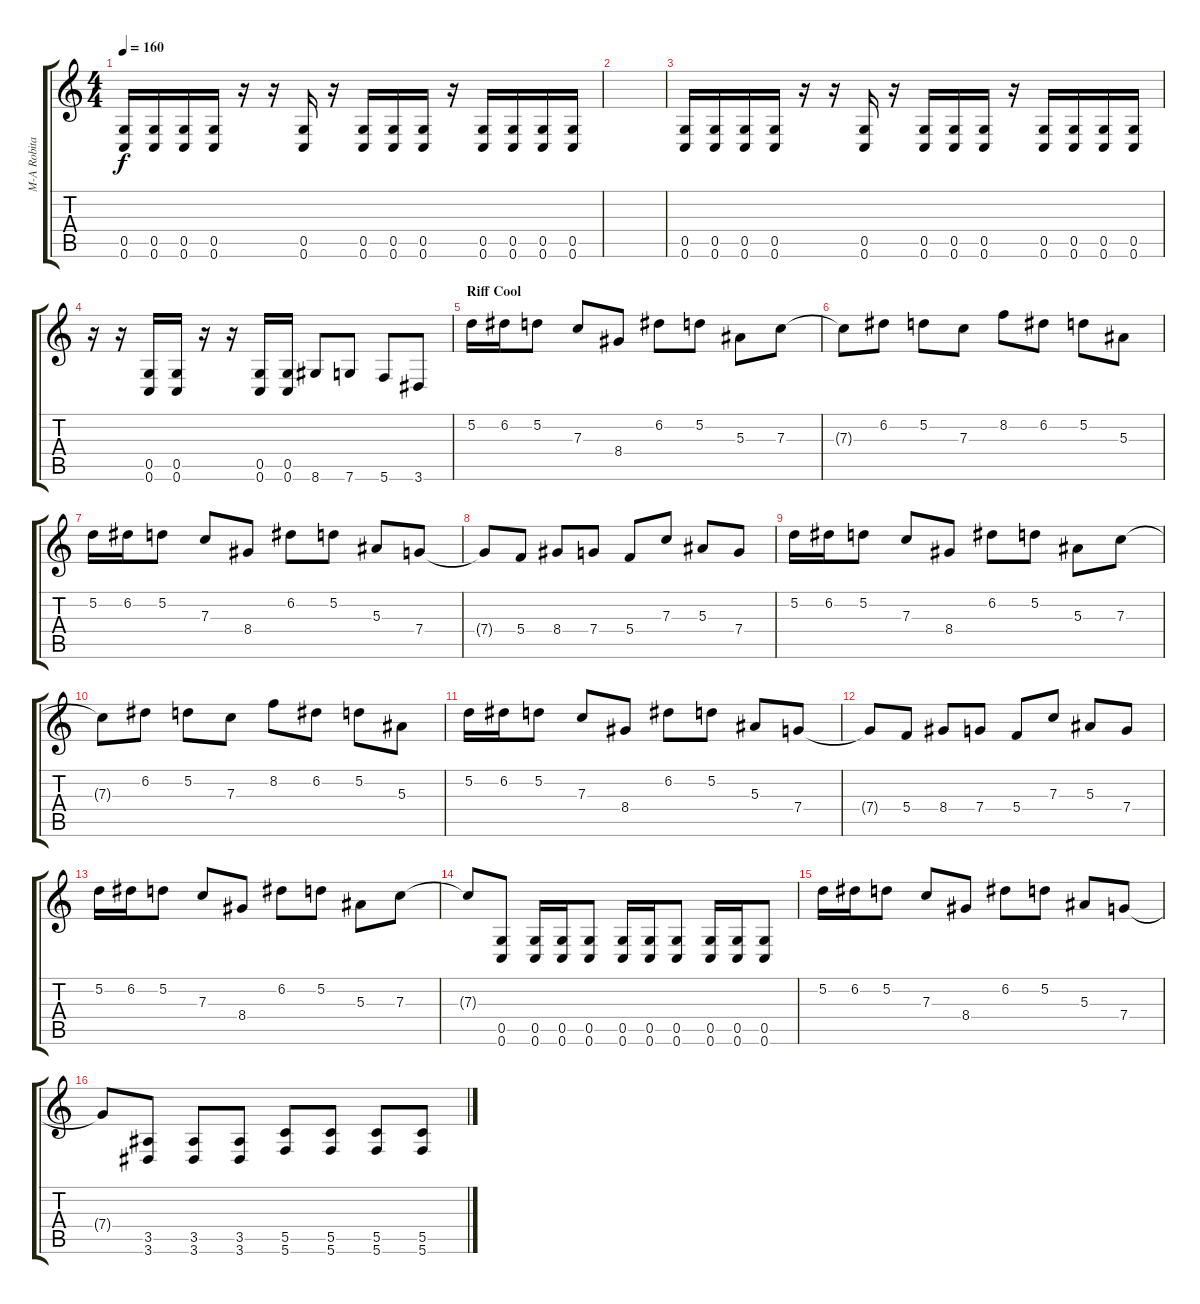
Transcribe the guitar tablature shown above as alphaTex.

\track ("M-A Robitaille" "M-A Robita") {instrument distortionguitar}
\staff {score tabs}
\tuning (D4 A3 F3 C3 G2 C2) {hide}
\ts (4 4)
\tempo 160
\clef g2
\ks c
(0.5 0.6).16{dy f} (0.5 0.6).16 (0.5 0.6).16 (0.5 0.6).16 r.16 r.16 (0.5 0.6).16 r.16 (0.5 0.6).16 (0.5 0.6).16 (0.5 0.6).16 r.16 (0.5 0.6).16 (0.5 0.6).16 (0.5 0.6).16 (0.5 0.6).16 |
|
(0.5 0.6).16 (0.5 0.6).16 (0.5 0.6).16 (0.5 0.6).16 r.16 r.16 (0.5 0.6).16 r.16 (0.5 0.6).16 (0.5 0.6).16 (0.5 0.6).16 r.16 (0.5 0.6).16 (0.5 0.6).16 (0.5 0.6).16 (0.5 0.6).16 |
r.16 r.16 (0.5 0.6).16 (0.5 0.6).16 r.16 r.16 (0.5 0.6).16 (0.5 0.6).16 8.6.8 7.6.8 5.6.8 3.6.8 |
\section ("" "Riff Cool")
5.2.16 6.2.16 5.2.8 7.3.8 8.4.8 6.2.8 5.2.8 5.3.8 7.3.8 |
7.3{t}.8 6.2.8 5.2.8 7.3.8 8.2.8 6.2.8 5.2.8 5.3.8 |
5.2.16 6.2.16 5.2.8 7.3.8 8.4.8 6.2.8 5.2.8 5.3.8 7.4.8 |
7.4{t}.8 5.4.8 8.4.8 7.4.8 5.4.8 7.3.8 5.3.8 7.4.8 |
5.2.16 6.2.16 5.2.8 7.3.8 8.4.8 6.2.8 5.2.8 5.3.8 7.3.8 |
7.3{t}.8 6.2.8 5.2.8 7.3.8 8.2.8 6.2.8 5.2.8 5.3.8 |
5.2.16 6.2.16 5.2.8 7.3.8 8.4.8 6.2.8 5.2.8 5.3.8 7.4.8 |
7.4{t}.8 5.4.8 8.4.8 7.4.8 5.4.8 7.3.8 5.3.8 7.4.8 |
5.2.16 6.2.16 5.2.8 7.3.8 8.4.8 6.2.8 5.2.8 5.3.8 7.3.8 |
7.3{t}.8 (0.5 0.6).8 (0.5 0.6).16 (0.5 0.6).16 (0.5 0.6).8 (0.5 0.6).16 (0.5 0.6).16 (0.5 0.6).8 (0.5 0.6).16 (0.5 0.6).16 (0.5 0.6).8 |
5.2.16 6.2.16 5.2.8 7.3.8 8.4.8 6.2.8 5.2.8 5.3.8 7.4.8 |
7.4{t}.8 (3.5 3.6).8 (3.5 3.6).8 (3.5 3.6).8 (5.5 5.6).8 (5.5 5.6).8 (5.5 5.6).8 (5.5 5.6).8
